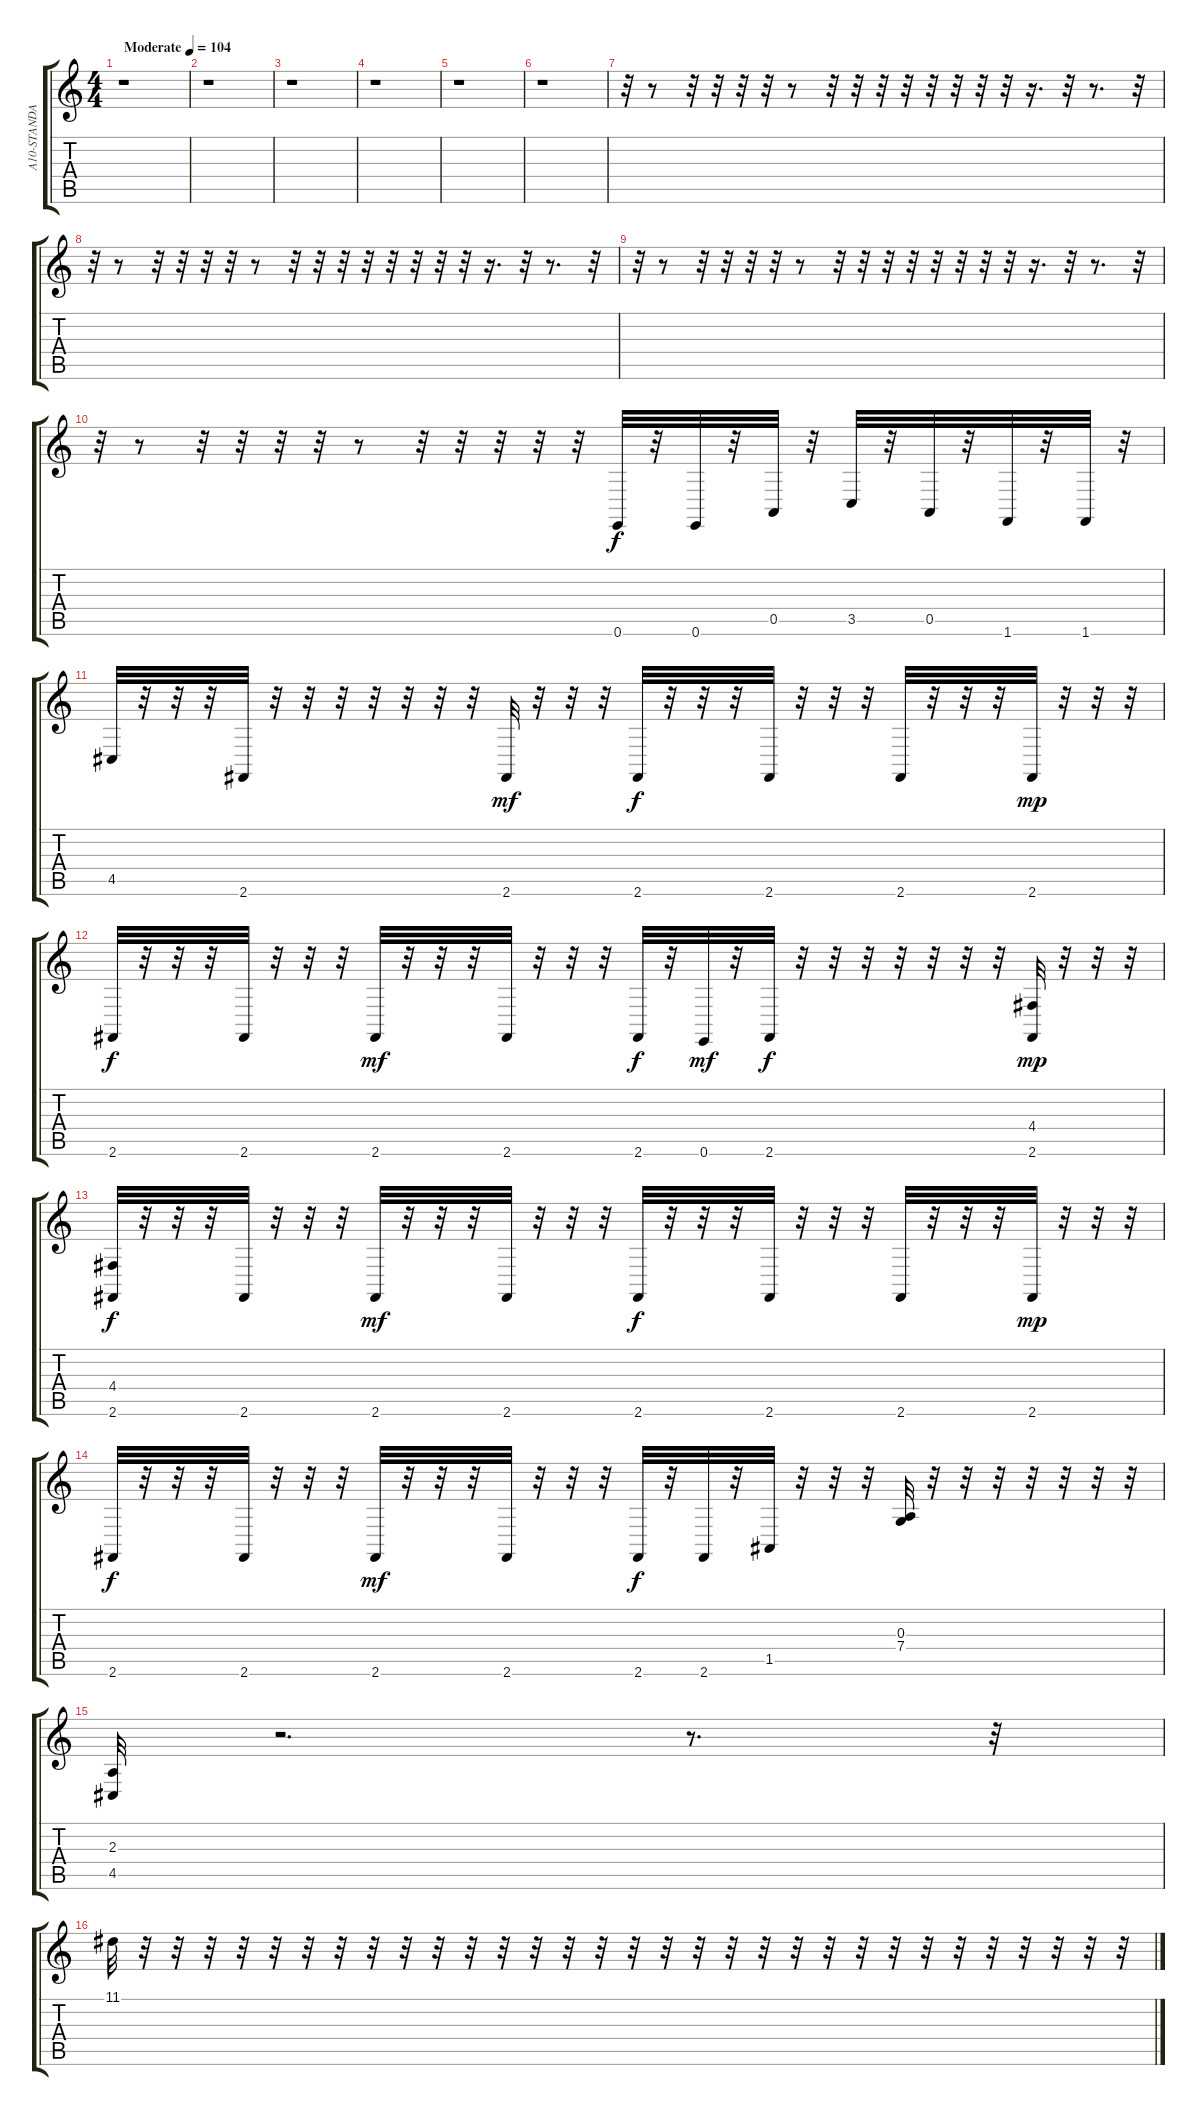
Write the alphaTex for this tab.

\track ("A10-STANDARD 1  " "A10-STANDA") {instrument acousticgrandpiano}
\staff {score tabs}
\tuning (E4 B3 G3 D3 A2 E2) {hide}
\ts (4 4)
\tempo (104 "Moderate")
\clef g2
\ks c
r.1{dy f instrument acousticgrandpiano} |
r.1 |
r.1 |
r.1 |
r.1 |
r.1 |
r.32{instrument glockenspiel} r.8 r.32 r.32 r.32 r.32 r.8 r.32 r.32 r.32 r.32 r.32 r.32 r.32 r.32 r.16{d} r.32 r.8{d} r.32 |
r.32 r.8 r.32 r.32 r.32 r.32 r.8 r.32 r.32 r.32 r.32 r.32 r.32 r.32 r.32 r.16{d} r.32 r.8{d} r.32 |
r.32 r.8 r.32 r.32 r.32 r.32 r.8 r.32 r.32 r.32 r.32 r.32 r.32 r.32 r.32 r.16{d} r.32 r.8{d} r.32 |
r.32 r.8 r.32 r.32 r.32 r.32 r.8 r.32 r.32 r.32 r.32{instrument acousticgrandpiano} r.32 0.6.32 r.32 0.6.32 r.32 0.5.32 r.32 3.5.32 r.32 0.5.32 r.32 1.6.32 r.32 1.6.32 r.32 |
4.5.32 r.32 r.32 r.32 2.6.32 r.32 r.32 r.32 r.32 r.32 r.32 r.32 2.6.32{dy mf} r.32 r.32 r.32 2.6.32{dy f} r.32 r.32 r.32 2.6.32 r.32 r.32 r.32 2.6.32 r.32 r.32 r.32 2.6.32{dy mp} r.32 r.32 r.32 |
2.6.32{dy f} r.32 r.32 r.32 2.6.32 r.32 r.32 r.32 2.6.32{dy mf} r.32 r.32 r.32 2.6.32 r.32 r.32 r.32 2.6.32{dy f} r.32 0.6.32{dy mf} r.32 2.6.32{dy f} r.32 r.32 r.32 r.32 r.32 r.32 r.32 (4.4 2.6).32{dy mp} r.32 r.32 r.32 |
(4.4 2.6).32{dy f} r.32 r.32 r.32 2.6.32 r.32 r.32 r.32 2.6.32{dy mf} r.32 r.32 r.32 2.6.32 r.32 r.32 r.32 2.6.32{dy f} r.32 r.32 r.32 2.6.32 r.32 r.32 r.32 2.6.32 r.32 r.32 r.32 2.6.32{dy mp} r.32 r.32 r.32 |
2.6.32{dy f} r.32 r.32 r.32 2.6.32 r.32 r.32 r.32 2.6.32{dy mf} r.32 r.32 r.32 2.6.32 r.32 r.32 r.32 2.6.32{dy f} r.32 2.6.32 r.32 1.5.32 r.32 r.32 r.32 (0.3 7.4).32 r.32 r.32 r.32 r.32 r.32 r.32 r.32 |
(2.3 4.5).32 r.2{d} r.8{d} r.32 |
11.1.32 r.32 r.32 r.32 r.32 r.32 r.32 r.32 r.32 r.32 r.32 r.32 r.32 r.32 r.32 r.32 r.32 r.32 r.32 r.32 r.32 r.32 r.32 r.32 r.32 r.32 r.32 r.32 r.32 r.32 r.32 r.32
